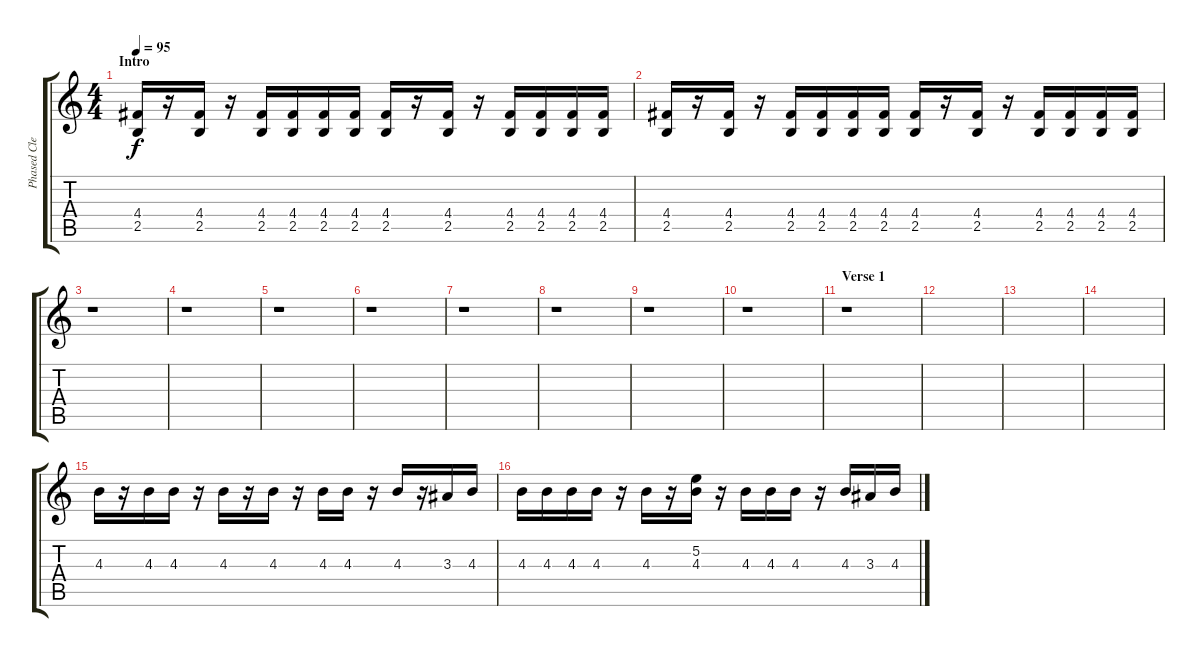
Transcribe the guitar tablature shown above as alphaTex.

\track ("Phased Clean Guitar" "Phased Cle") {instrument electricguitarclean}
\staff {score tabs}
\tuning (E4 B3 G3 D3 A2 E2) {hide}
\ts (4 4)
\section ("" "Intro")
\tempo 95
\clef g2
\ks c
(4.4 2.5).16{dy f instrument electricguitarclean} r.16 (4.4 2.5).16 r.16 (4.4 2.5).16 (4.4 2.5).16 (4.4 2.5).16 (4.4 2.5).16 (4.4 2.5).16 r.16 (4.4 2.5).16 r.16 (4.4 2.5).16 (4.4 2.5).16 (4.4 2.5).16 (4.4 2.5).16 |
(4.4 2.5).16 r.16 (4.4 2.5).16 r.16 (4.4 2.5).16 (4.4 2.5).16 (4.4 2.5).16 (4.4 2.5).16 (4.4 2.5).16 r.16 (4.4 2.5).16 r.16 (4.4 2.5).16 (4.4 2.5).16 (4.4 2.5).16 (4.4 2.5).16 |
r.1 |
r.1 |
r.1 |
r.1 |
r.1 |
r.1 |
r.1 |
r.1 |
\section ("" "Verse 1")
r.1 |
|
|
|
4.3.16 r.16 4.3.16 4.3.16 r.16 4.3.16 r.16 4.3.16 r.16 4.3.16 4.3.16 r.16 4.3.16 r.16 3.3.16 4.3.16 |
4.3.16 4.3.16 4.3.16 4.3.16 r.16 4.3.16 r.16 (5.2 4.3).16 r.16 4.3.16 4.3.16 4.3.16 r.16 4.3.16 3.3.16 4.3.16
